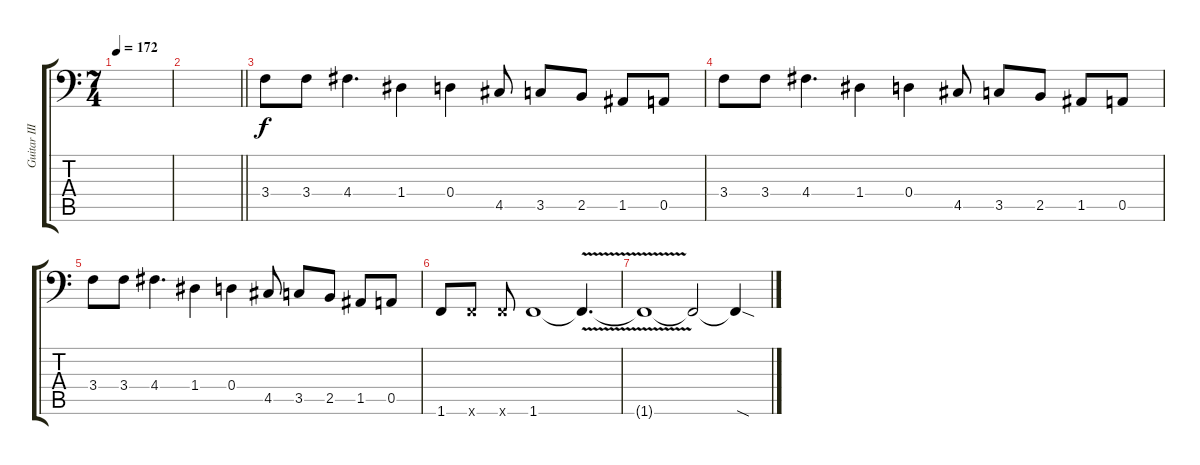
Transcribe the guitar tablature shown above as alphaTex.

\track ("Guitar III (oct.)" "Guitar III") {instrument distortionguitar}
\staff {score tabs}
\tuning (E3 B2 G2 D2 A1 E1) {hide}
\ts (7 4)
\tempo 172
\clef f4
\ks c
|
\barLineRight lightlight
|
3.4.8 3.4.8 4.4.4{d} 1.4.4 0.4.4 4.5.8 3.5.8 2.5.8 1.5.8 0.5.8 |
3.4.8 3.4.8 4.4.4{d} 1.4.4 0.4.4 4.5.8 3.5.8 2.5.8 1.5.8 0.5.8 |
3.4.8 3.4.8 4.4.4{d} 1.4.4 0.4.4 4.5.8 3.5.8 2.5.8 1.5.8 0.5.8 |
1.6.8 1.6{x}.8 1.6{x}.8 1.6.1 1.6{v t}.4{d} |
1.6{t}.1 1.6{t}.2 1.6{sod t}.4
